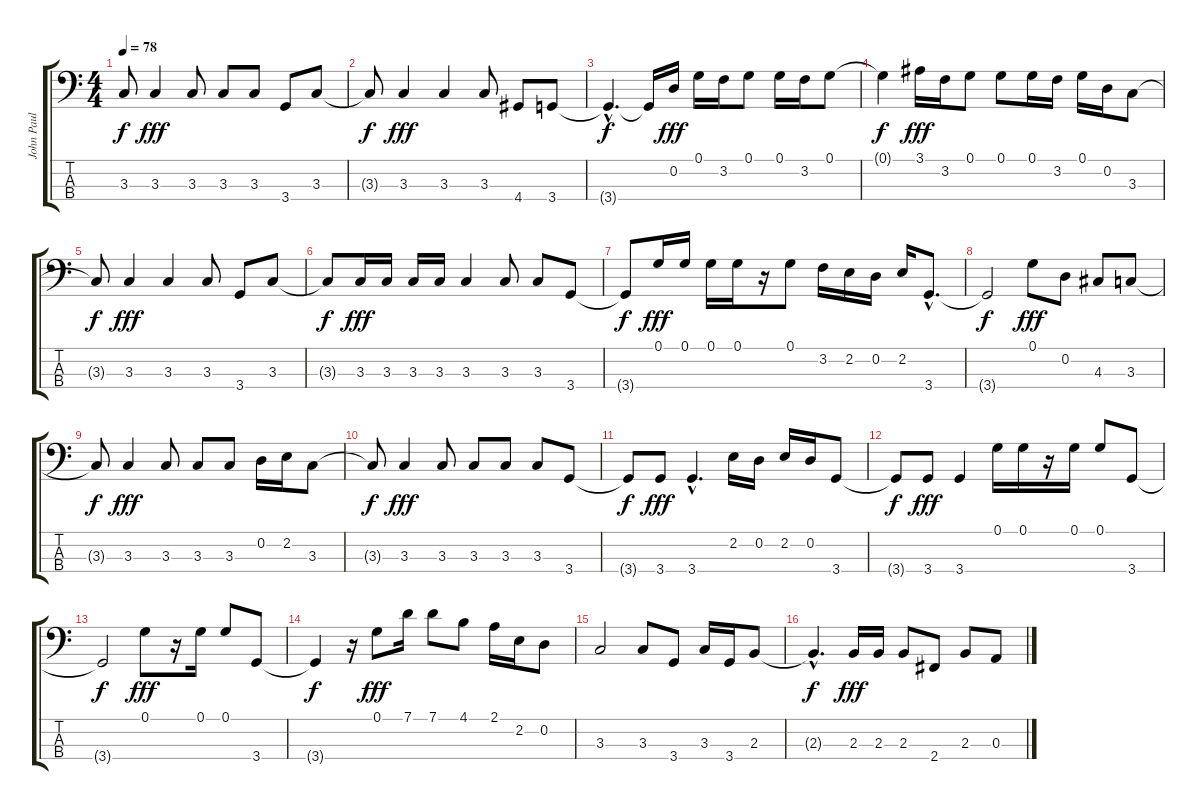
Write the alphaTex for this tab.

\track ("John Paul Jones (Bass)" "John Paul ") {instrument electricbassfinger}
\staff {score tabs}
\tuning (G2 D2 A1 E1) {hide}
\ts (4 4)
\tempo 78
\clef f4
\ks c
3.3{t}.8{dy f} 3.3.4{dy fff} 3.3.8 3.3.8 3.3.8 3.4.8 3.3.8 |
3.3{t}.8{dy f} 3.3.4{dy fff} 3.3.4 3.3.8 4.4.8 3.4.8 |
3.4{hac t}.4{d dy f} 3.4{t}.16 0.2.16{dy fff} 0.1.16 3.2.16 0.1.8 0.1.16 3.2.16 0.1.8 |
0.1{t}.4{dy f} 3.1.16{dy fff} 3.2.16 0.1.8 0.1.8 0.1.16 3.2.16 0.1.16 0.2.16 3.3.8 |
3.3{t}.8{dy f} 3.3.4{dy fff} 3.3.4 3.3.8 3.4.8 3.3.8 |
3.3{t}.8{dy f} 3.3.16{dy fff} 3.3.16 3.3.16 3.3.16 3.3.4 3.3.8 3.3.8 3.4.8 |
3.4{t}.8{dy f} 0.1.16{dy fff} 0.1.16 0.1.16 0.1.16 r.16 0.1.8 3.2.16 2.2.16 0.2.16 2.2.16 3.4{hac}.8{d} |
3.4{t}.2{dy f} 0.1.8{dy fff} 0.2.8 4.3.8 3.3.8 |
3.3{t}.8{dy f} 3.3.4{dy fff} 3.3.8 3.3.8 3.3.8 0.2.16 2.2.16 3.3.8 |
3.3{t}.8{dy f} 3.3.4{dy fff} 3.3.8 3.3.8 3.3.8 3.3.8 3.4.8 |
3.4{t}.8{dy f} 3.4.8{dy fff} 3.4{hac}.4{d} 2.2.16 0.2.16 2.2.16 0.2.16 3.4.8 |
3.4{t}.8{dy f} 3.4.8{dy fff} 3.4.4 0.1.16 0.1.16 r.16 0.1.16 0.1.8 3.4.8 |
3.4{t}.2{dy f} 0.1.8{dy fff} r.16 0.1.16 0.1.8 3.4.8 |
3.4{t}.4{dy f} r.16 0.1.8{dy fff} 7.1.16 7.1.8 4.1.8 2.1.16 2.2.16 0.2.8 |
3.3.2 3.3.8 3.4.8 3.3.16 3.4.16 2.3.8 |
2.3{hac t}.4{d dy f} 2.3.16{dy fff} 2.3.16 2.3.8 2.4.8 2.3.8 0.3.8
